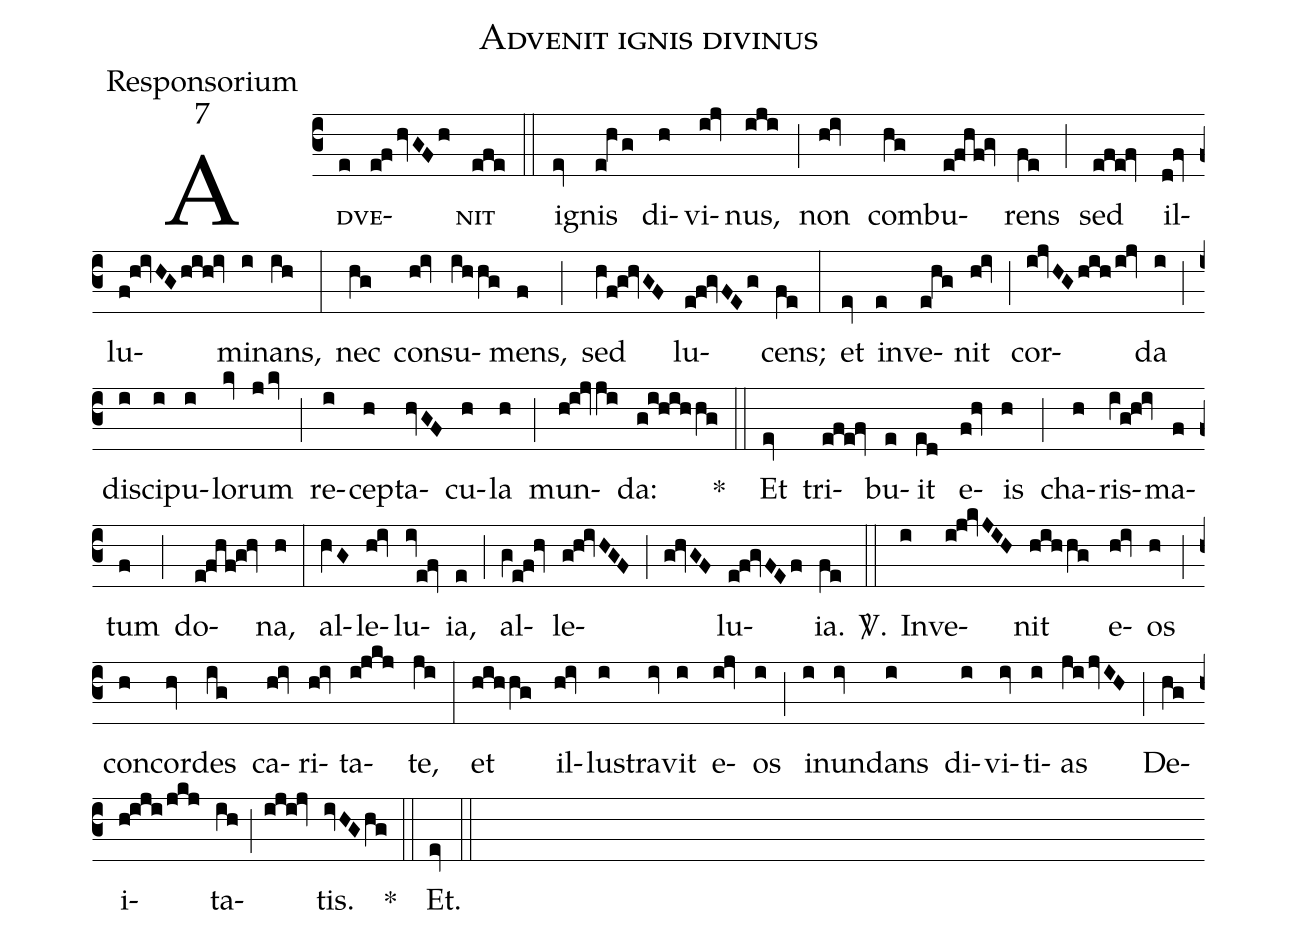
name:Advenit ignis divinus;
office-part:Responsorium;
mode:7;
%%
name:Advenit ignis divinus;
office-part:Responsorium;
mode:7;
book:Nocturnale Romanum, 2002, p. 500;
transcriber:Martin Wallace OP;
commentary:AJ II 182;
%%
(c3)A<sc>d(e)ve(e!fhvGFh)nit</sc>(efe) (::) i(ev)gnis(e!hVg) di(h)vi(i!jv)nus,(iji) (;)
non(h!iv) com(hg)bu(e!fhf!gv)rens(fe) (;) sed(efe!fv) il(d!fv)lu(f!h!ivHG/hih!iv)mi(i)nans,(ih) (:)

nec(hg) con(h!iv)su(ih/hg)mens,(f) (;) sed(hV!f!g!hvGF) lu(e!f!gvFEg)cens;(fe) (:)
et(ev) in(e)ve(e!hV!g)nit(h!iv) (;) cor(i!jvHGhih/i!jv)da(i) (;) di(i)sci(i)pu(i)lo(kv)rum(jkv) (;)
re(i)cep(h)ta(hvGF)cu(h)la(h) (;) mun(h!i!jv/jV!i)da:(g!i!hih/hg)
*(::)
Et(ev) tri(efe!fv)bu(e)it(ed) e-(f!hv)is(h) (;) cha(h)ris(iV!g!h!iv)ma(f)tum(f) (;) do(e!fhf!g!hv)na,(h) (:)
al(hVG)le(h!iv)lu(iv!e!fv)ia,(e) (;) al(gV!e!f!hv)le(g!h!ivHGF;g!hvGF)lu(e!f!gvFEf)ia.(fe)

<sp>V/</sp>.(::)
In(i)ve(i!j!kvJIH)nit(hih/hV!g) e(h!iv)os(h) (;) con(h)cor(hv)des(ig) ca(h!iv)ri(h!iv)ta(i!jkj)te,(ji) (:) et(hih/hg) il(h!iv)lu(i)stra(iv)vit(i) e(i!jv)os(i) (;) in(i)un(iv)dans(i) di(i)vi(iv)ti(i)as(ji/jvIH) (;) De(hg)i(h!iji/jkj)ta(ih;iji!jv)tis.(ivHGhg) *(::) Et.(ev) (::)
